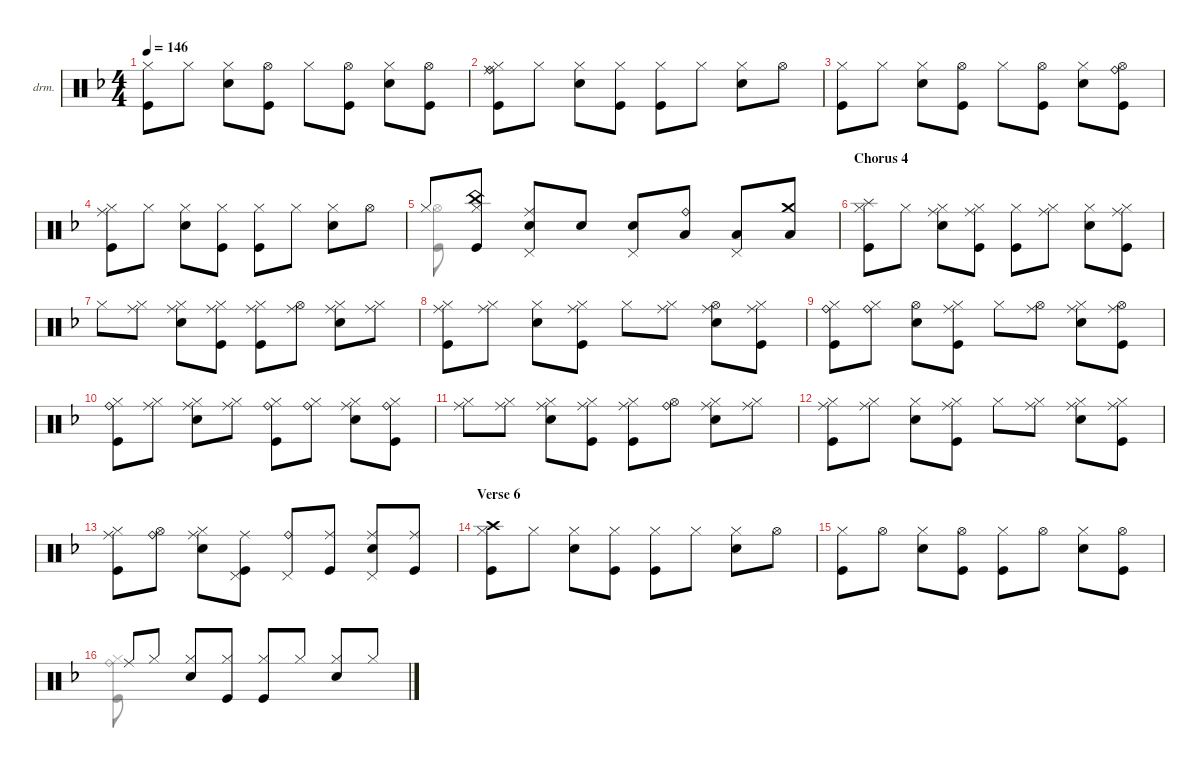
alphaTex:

\hideDynamics
\bracketExtendMode nobrackets
\firstSystemTrackNameOrientation horizontal
\otherSystemsTrackNameOrientation horizontal
\track ("Bobby - Drums" "drm.") {instrument percussion}
\staff {score}
\articulation defaults
\voice
\ts (4 4)
\tempo 146
\clef neutral
\ks dminor
("Kick (hit)"{acc forcenatural} "Hi-Hat (closed)"{acc #}).8{dy fff beam Down} "Hi-Hat (closed)"{acc #}.8{dy p beam Down} ("Snare (hit) 2"{acc forcenatural} "Hi-Hat (closed)"{acc #}).8{dy fff beam Down} ("Kick (hit)"{acc forcenatural} "Hi-Hat (open)"{acc #}).8{beam Down} "Hi-Hat (closed)"{acc #}.8{dy mf beam Down} ("Kick (hit)"{acc forcenatural} "Hi-Hat (open)"{acc #}).8{dy fff beam Down} ("Snare (hit) 2"{acc forcenatural} "Hi-Hat (closed)"{acc #}).8{beam Down} ("Kick (hit)"{acc forcenatural} "Hi-Hat (open)"{acc #}).8{beam Down} |
("Kick (hit)"{acc forcenatural} "Hi-Hat (closed)"{acc #} "Ride (middle)"{acc #} "Ride (bell)"{acc forcenatural}).8{beam Down} "Hi-Hat (closed)"{acc #}.8{dy p beam Down} ("Snare (hit) 2"{acc forcenatural} "Hi-Hat (closed)"{acc #}).8{dy fff beam Down} ("Kick (hit)"{acc forcenatural} "Hi-Hat (closed)"{acc #}).8{beam Down} ("Kick (hit)"{acc forcenatural} "Hi-Hat (closed)"{acc #}).8{beam Down} "Hi-Hat (closed)"{acc #}.8{dy p beam Down} ("Snare (hit) 2"{acc forcenatural} "Hi-Hat (closed)"{acc #}).8{dy fff beam Down} "Hi-Hat (open)"{acc #}.8{dy mp beam Down} |
("Kick (hit)"{acc forcenatural} "Hi-Hat (closed)"{acc #}).8{dy fff beam Down} "Hi-Hat (closed)"{acc #}.8{dy mp beam Down} ("Snare (hit) 2"{acc forcenatural} "Hi-Hat (closed)"{acc #}).8{dy fff beam Down} ("Kick (hit)"{acc forcenatural} "Hi-Hat (open)"{acc #}).8{beam Down} "Hi-Hat (closed)"{acc #}.8{dy mf beam Down} ("Kick (hit)"{acc forcenatural} "Hi-Hat (open)"{acc #}).8{dy fff beam Down} ("Snare (hit) 2"{acc forcenatural} "Hi-Hat (closed)"{acc #}).8{beam Down} ("Kick (hit)"{acc forcenatural} "Hi-Hat (open)"{acc #} "Ride (bell)"{acc forcenatural}).8{beam Down} |
("Kick (hit)"{acc forcenatural} "Hi-Hat (closed)"{acc #} "Ride (middle)"{acc #}).8{beam Down} "Hi-Hat (closed)"{acc #}.8{dy p beam Down} ("Snare (hit) 2"{acc forcenatural} "Hi-Hat (closed)"{acc #}).8{dy fff beam Down} ("Kick (hit)"{acc forcenatural} "Hi-Hat (closed)"{acc #}).8{beam Down} ("Kick (hit)"{acc forcenatural} "Hi-Hat (closed)"{acc #}).8{beam Down} "Hi-Hat (closed)"{acc #}.8{dy mp beam Down} ("Snare (hit) 2"{acc forcenatural} "Hi-Hat (closed)"{acc #}).8{dy fff beam Down} "Hi-Hat (open)"{acc #}.8{dy mp beam Down} |
"Hi-Hat (closed)"{acc #}.8{beam Up} ("Hi-Hat (closed)"{acc #} "China (hit)"{acc forcenatural} "Kick (hit)"{acc forcenatural}).8{dy fff beam Up} ("Snare (hit) 2"{acc forcenatural} "Pedal Hi-Hat (hit)"{acc #} "Ride (middle)"{acc #}).8{dy mp beam Up} "Snare (hit) 2"{acc forcenatural}.8{dy f beam Up} ("Snare (hit) 2"{acc forcenatural} "Pedal Hi-Hat (hit)"{acc #}).8{dy fff beam Up} ("Low Tom (hit)"{acc forcenatural} "Ride (bell)"{acc forcenatural}).8{beam Up} ("Low Floor Tom (hit)"{acc forcenatural} "Pedal Hi-Hat (hit)"{acc #}).8{beam Up} ("Low Floor Tom (hit)"{acc forcenatural} "Crash medium (hit)"{acc forcenatural}).8{beam Up} |
\section ("" "Chorus 4")
("Kick (hit)"{acc forcenatural} "Hi-Hat (closed)"{acc #} "Splash (hit)"{acc forcenatural}).8{beam Down} "Hi-Hat (closed)"{acc #}.8{dy p beam Down} ("Snare (hit) 2"{acc forcenatural} "Hi-Hat (closed)"{acc #} "Ride (middle)"{acc #}).8{dy fff beam Down} ("Kick (hit)"{acc forcenatural} "Hi-Hat (closed)"{acc #} "Ride (middle)"{acc #}).8{beam Down} ("Kick (hit)"{acc forcenatural} "Hi-Hat (closed)"{acc #}).8{beam Down} ("Hi-Hat (closed)"{acc #} "Ride (middle)"{acc #}).8{dy p beam Down} ("Snare (hit) 2"{acc forcenatural} "Hi-Hat (closed)"{acc #}).8{dy fff beam Down} ("Hi-Hat (closed)"{acc #} "Ride (middle)"{acc #} "Kick (hit)"{acc forcenatural}).8{dy mf beam Down} |
"Hi-Hat (closed)"{acc #}.8{dy f beam Down} ("Hi-Hat (closed)"{acc #} "Ride (middle)"{acc #}).8{dy mf beam Down} ("Snare (hit) 2"{acc forcenatural} "Hi-Hat (closed)"{acc #} "Ride (middle)"{acc #}).8{dy fff beam Down} ("Kick (hit)"{acc forcenatural} "Hi-Hat (closed)"{acc #} "Ride (middle)"{acc #}).8{beam Down} ("Kick (hit)"{acc forcenatural} "Hi-Hat (closed)"{acc #} "Ride (middle)"{acc #}).8{beam Down} ("Hi-Hat (open)"{acc #} "Ride (middle)"{acc #}).8{dy mp beam Down} ("Snare (hit) 2"{acc forcenatural} "Hi-Hat (closed)"{acc #} "Ride (middle)"{acc #}).8{dy fff beam Down} ("Hi-Hat (closed)"{acc #} "Ride (middle)"{acc #}).8{dy p beam Down} |
("Kick (hit)"{acc forcenatural} "Hi-Hat (closed)"{acc #} "Ride (middle)"{acc #}).8{dy fff beam Down} ("Hi-Hat (closed)"{acc #} "Ride (middle)"{acc #}).8{dy p beam Down} ("Snare (hit) 2"{acc forcenatural} "Hi-Hat (closed)"{acc #}).8{dy fff beam Down} ("Hi-Hat (closed)"{acc #} "Ride (middle)"{acc #} "Kick (hit)"{acc forcenatural}).8{dy mf beam Down} "Hi-Hat (closed)"{acc #}.8{beam Down} ("Hi-Hat (closed)"{acc #} "Ride (middle)"{acc #}).8{beam Down} ("Snare (hit) 2"{acc forcenatural} "Hi-Hat (open)"{acc #} "Ride (middle)"{acc #}).8{dy fff beam Down} ("Kick (hit)"{acc forcenatural} "Hi-Hat (closed)"{acc #} "Ride (middle)"{acc #}).8{beam Down} |
("Kick (hit)"{acc forcenatural} "Hi-Hat (closed)"{acc #} "Ride (bell)"{acc forcenatural}).8{beam Down} ("Hi-Hat (closed)"{acc #} "Ride (bell)"{acc forcenatural}).8{dy mp beam Down} ("Snare (hit) 2"{acc forcenatural} "Hi-Hat (open)"{acc #}).8{dy fff beam Down} ("Kick (hit)"{acc forcenatural} "Hi-Hat (closed)"{acc #} "Ride (middle)"{acc #}).8{beam Down} "Hi-Hat (closed)"{acc #}.8{dy mp beam Down} ("Hi-Hat (open)"{acc #} "Ride (middle)"{acc #}).8{dy mf beam Down} ("Snare (hit) 2"{acc forcenatural} "Hi-Hat (closed)"{acc #} "Ride (middle)"{acc #}).8{dy fff beam Down} ("Ride (middle)"{acc #} "Kick (hit)"{acc forcenatural} "Hi-Hat (open)"{acc #}).8{dy mp beam Down} |
("Hi-Hat (closed)"{acc #} "Ride (bell)"{acc forcenatural} "Kick (hit)"{acc forcenatural}).8{dy f beam Down} ("Hi-Hat (closed)"{acc #} "Ride (middle)"{acc #}).8{dy p beam Down} ("Snare (hit) 2"{acc forcenatural} "Hi-Hat (closed)"{acc #} "Ride (middle)"{acc #}).8{dy fff beam Down} ("Hi-Hat (closed)"{acc #} "Ride (middle)"{acc #}).8{dy p beam Down} ("Kick (hit)"{acc forcenatural} "Hi-Hat (closed)"{acc #} "Ride (bell)"{acc forcenatural}).8{dy fff beam Down} ("Hi-Hat (closed)"{acc #} "Ride (bell)"{acc forcenatural}).8{dy p beam Down} ("Snare (hit) 2"{acc forcenatural} "Hi-Hat (closed)"{acc #} "Ride (middle)"{acc #}).8{dy fff beam Down} ("Kick (hit)"{acc forcenatural} "Hi-Hat (closed)"{acc #} "Ride (bell)"{acc forcenatural}).8{beam Down} |
("Hi-Hat (closed)"{acc #} "Ride (middle)"{acc #}).8{dy mf beam Down} ("Hi-Hat (closed)"{acc #} "Ride (middle)"{acc #}).8{dy p beam Down} ("Hi-Hat (closed)"{acc #} "Ride (middle)"{acc #} "Snare (hit) 2"{acc forcenatural}).8{beam Down} ("Kick (hit)"{acc forcenatural} "Hi-Hat (closed)"{acc #} "Ride (middle)"{acc #}).8{dy mf beam Down} ("Kick (hit)"{acc forcenatural} "Hi-Hat (closed)"{acc #} "Ride (middle)"{acc #}).8{dy fff beam Down} ("Hi-Hat (open)"{acc #} "Ride (bell)"{acc forcenatural}).8{dy mp beam Down} ("Snare (hit) 2"{acc forcenatural} "Hi-Hat (closed)"{acc #} "Ride (middle)"{acc #}).8{dy fff beam Down} ("Hi-Hat (closed)"{acc #} "Ride (middle)"{acc #}).8{dy p beam Down} |
("Kick (hit)"{acc forcenatural} "Hi-Hat (closed)"{acc #} "Ride (middle)"{acc #}).8{dy fff beam Down} ("Hi-Hat (closed)"{acc #} "Ride (middle)"{acc #}).8{dy p beam Down} ("Snare (hit) 2"{acc forcenatural} "Hi-Hat (closed)"{acc #}).8{dy fff beam Down} ("Kick (hit)"{acc forcenatural} "Hi-Hat (closed)"{acc #} "Ride (middle)"{acc #}).8{beam Down} "Hi-Hat (closed)"{acc #}.8{dy mf beam Down} ("Hi-Hat (closed)"{acc #} "Ride (middle)"{acc #}).8{dy p beam Down} ("Snare (hit) 2"{acc forcenatural} "Hi-Hat (closed)"{acc #} "Ride (middle)"{acc #}).8{dy fff beam Down} ("Kick (hit)"{acc forcenatural} "Hi-Hat (closed)"{acc #} "Ride (middle)"{acc #}).8{beam Down} |
\scale
0.941191 ("Hi-Hat (closed)"{acc #} "Ride (middle)"{acc #} "Kick (hit)"{acc forcenatural}).8{dy mf beam Down} ("Hi-Hat (open)"{acc #} "Ride (bell)"{acc forcenatural}).8{beam Down} ("Snare (hit) 2"{acc forcenatural} "Hi-Hat (closed)"{acc #} "Ride (middle)"{acc #}).8{dy fff beam Down} ("Kick (hit)"{acc forcenatural} "Pedal Hi-Hat (hit)"{acc #} "Ride (middle)"{acc #}).8{beam Down} ("Pedal Hi-Hat (hit)"{acc #} "Ride (bell)"{acc forcenatural}).8{dy mp beam Up} ("Kick (hit)"{acc forcenatural} "Ride (middle)"{acc #}).8{dy fff beam Up} ("Ride (middle)"{acc #} "Snare (hit) 2"{acc forcenatural} "Pedal Hi-Hat (hit)"{acc #}).8{dy ff beam Up} ("Kick (hit)"{acc forcenatural} "Ride (middle)"{acc #}).8{dy fff beam Up} |
\section ("" "Verse 6")
\scale
1.32904 ("Kick (hit)"{acc forcenatural} "Hi-Hat (closed)"{acc #} "Crash high (hit)"{acc #}).8{beam Down} "Hi-Hat (closed)"{acc #}.8{dy p beam Down} ("Snare (hit) 2"{acc forcenatural} "Hi-Hat (closed)"{acc #}).8{dy fff beam Down} ("Kick (hit)"{acc forcenatural} "Hi-Hat (closed)"{acc #}).8{beam Down} ("Kick (hit)"{acc forcenatural} "Hi-Hat (closed)"{acc #}).8{beam Down} "Hi-Hat (closed)"{acc #}.8{dy p beam Down} ("Snare (hit) 2"{acc forcenatural} "Hi-Hat (closed)"{acc #}).8{dy f beam Down} "Hi-Hat (open)"{acc #}.8{dy p beam Down} |
\scale
0.729768 ("Kick (hit)"{acc forcenatural} "Hi-Hat (closed)"{acc #}).8{dy fff beam Down} "Hi-Hat (open)"{acc #}.8{dy mf beam Down} ("Snare (hit) 2"{acc forcenatural} "Hi-Hat (closed)"{acc #}).8{dy fff beam Down} ("Kick (hit)"{acc forcenatural} "Hi-Hat (open)"{acc #}).8{beam Down} ("Kick (hit)"{acc forcenatural} "Hi-Hat (closed)"{acc #}).8{beam Down} "Hi-Hat (open)"{acc #}.8{dy mf beam Down} ("Snare (hit) 2"{acc forcenatural} "Hi-Hat (closed)"{acc #}).8{dy fff beam Down} ("Kick (hit)"{acc forcenatural} "Hi-Hat (open)"{acc #}).8{beam Down} |
"Ride (middle)"{acc #}.8{dy mp beam Up} "Hi-Hat (closed)"{acc #}.8{dy p beam Up} ("Snare (hit) 2"{acc forcenatural} "Hi-Hat (closed)"{acc #}).8{dy fff beam Up} ("Kick (hit)"{acc forcenatural} "Hi-Hat (closed)"{acc #}).8{beam Up} ("Kick (hit)"{acc forcenatural} "Hi-Hat (closed)"{acc #}).8{beam Up} "Hi-Hat (closed)"{acc #}.8{dy p beam Up} ("Snare (hit) 2"{acc forcenatural} "Hi-Hat (closed)"{acc #}).8{dy fff beam Up} "Hi-Hat (closed)"{acc #}.8{dy p beam Up}
\voice
\clef neutral
\ottava regular
\simile none
\ks dminor
|
|
|
|
("Kick (hit)"{acc forcenatural} "Hi-Hat (open)"{acc #}).8{beam Down} |
|
|
|
|
|
|
|
|
|
|
("Hi-Hat (closed)"{acc #} "Ride (bell)"{acc forcenatural} "Kick (hit)"{acc forcenatural}).8{dy f beam Down}
